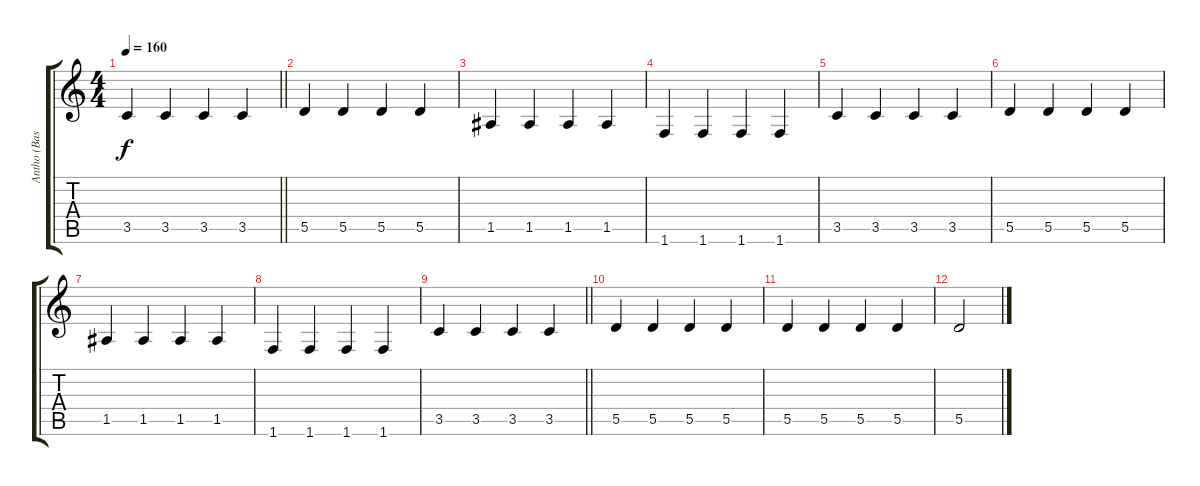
\track ("Antho (Basse)" "Antho (Bas") {instrument electricbasspick}
\staff {score tabs}
\tuning (E4 B3 G3 D3 A2 E2) {hide}
\ts (4 4)
\tempo 160
\clef g2
\barLineRight lightlight
\ks c
3.5.4{dy f} 3.5.4 3.5.4 3.5.4 |
5.5.4 5.5.4 5.5.4 5.5.4 |
1.5.4 1.5.4 1.5.4 1.5.4 |
1.6.4 1.6.4 1.6.4 1.6.4 |
3.5.4 3.5.4 3.5.4 3.5.4 |
5.5.4 5.5.4 5.5.4 5.5.4 |
1.5.4 1.5.4 1.5.4 1.5.4 |
1.6.4 1.6.4 1.6.4 1.6.4 |
\barLineRight lightlight
3.5.4 3.5.4 3.5.4 3.5.4 |
5.5.4 5.5.4 5.5.4 5.5.4 |
5.5.4 5.5.4 5.5.4 5.5.4 |
5.5.2
